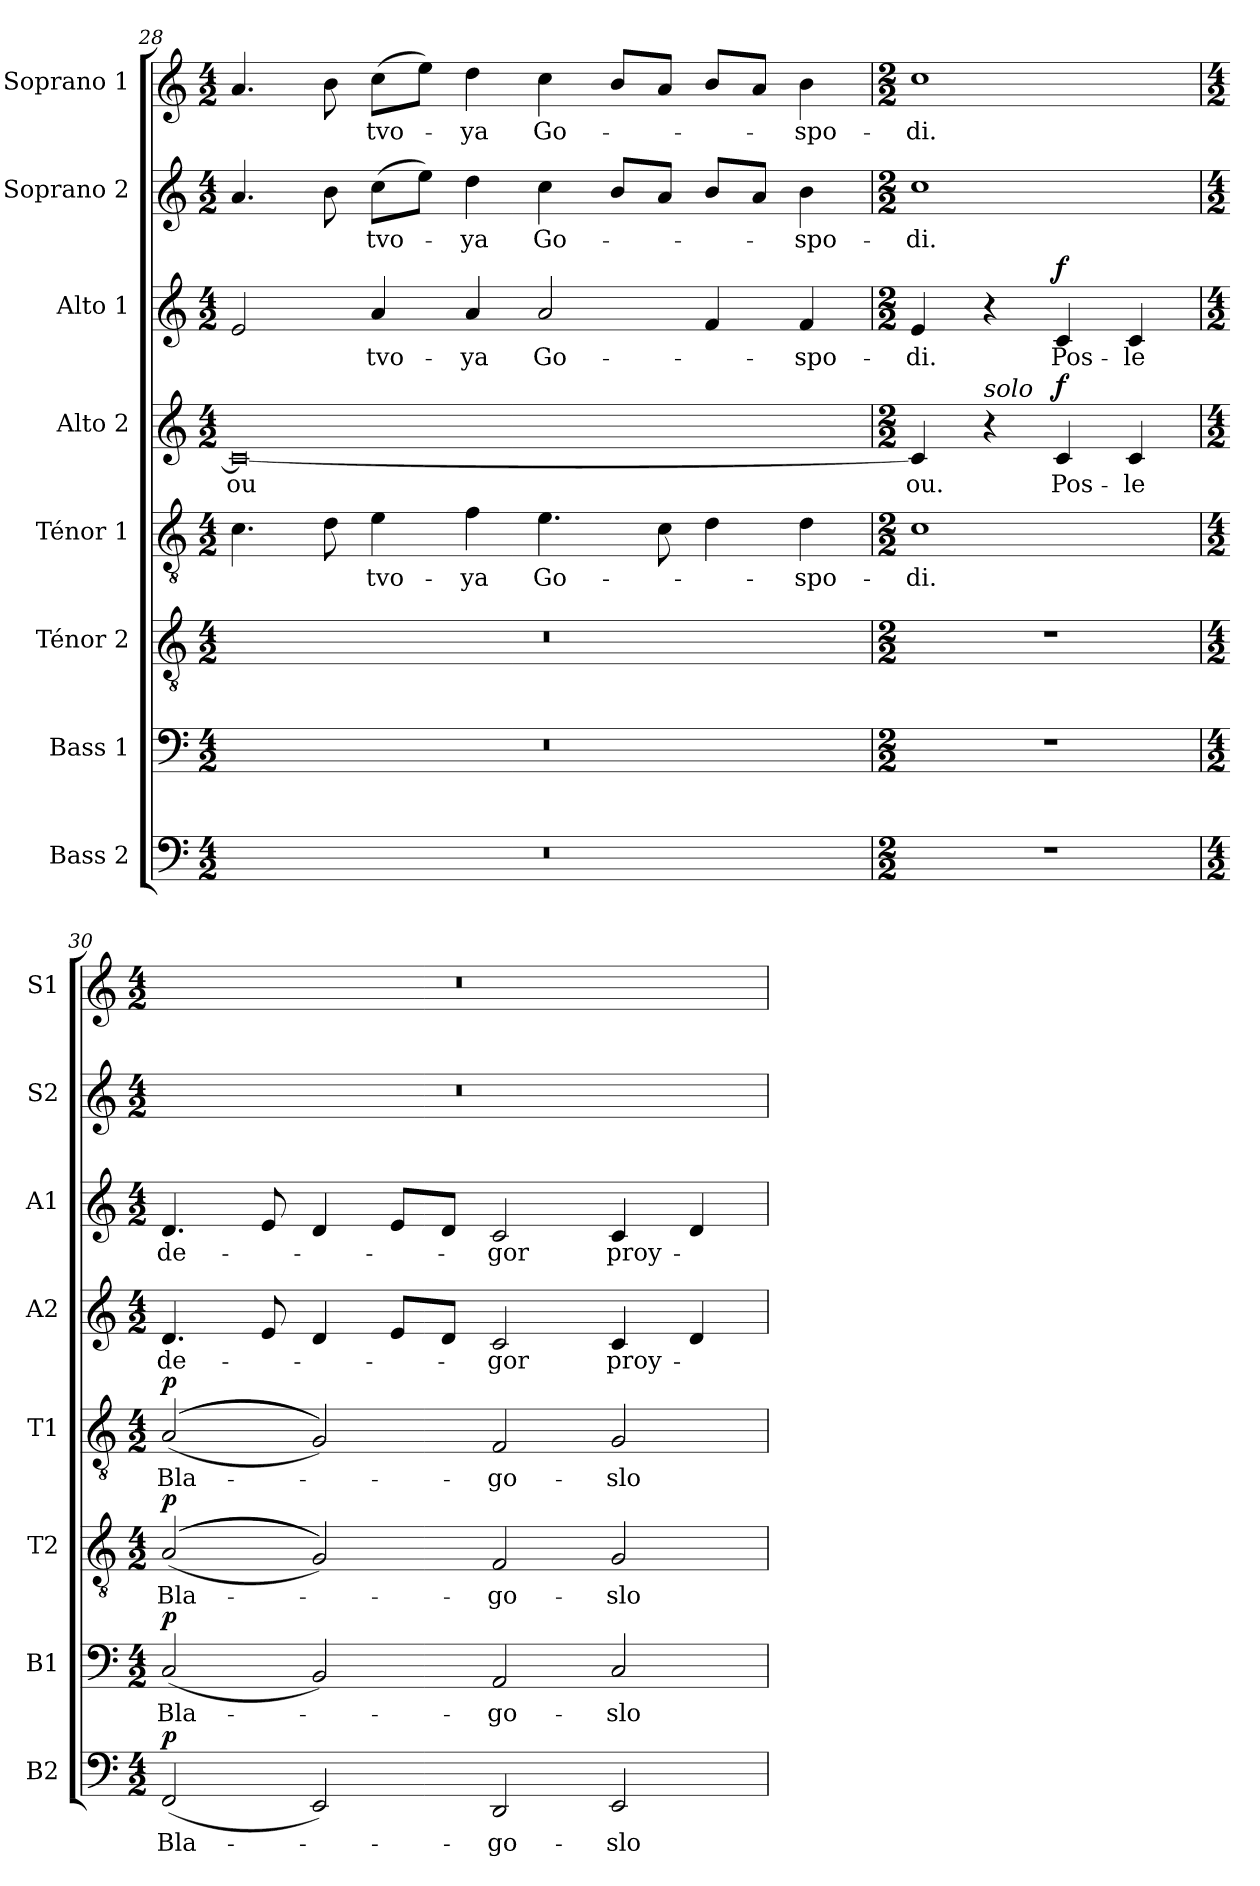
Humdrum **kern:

**kern	**text	**dynam	**kern	**text	**dynam	**kern	**text	**dynam	**kern	**text	**dynam	**kern	**text	**dynam	**kern	**text	**dynam	**kern	**text	**kern	**text
*part8	*part8	*part8	*part7	*part7	*part7	*part6	*part6	*part6	*part5	*part5	*part5	*part4	*part4	*part4	*part3	*part3	*part3	*part2	*part2	*part1	*part1
*staff8	*staff8	*staff8	*staff7	*staff7	*staff7	*staff6	*staff6	*staff6	*staff5	*staff5	*staff5	*staff4	*staff4	*staff4	*staff3	*staff3	*staff3	*staff2	*staff2	*staff1	*staff1
*I"Bass 2	*	*	*I"Bass 1	*	*	*I"Ténor 2	*	*	*I"Ténor 1	*	*	*I"Alto 2	*	*	*I"Alto 1	*	*	*I"Soprano 2	*	*I"Soprano 1	*
*I'B2	*	*	*I'B1	*	*	*I'T2	*	*	*I'T1	*	*	*I'A2	*	*	*I'A1	*	*	*I'S2	*	*I'S1	*
!!LO:PB:g=z
*clefF4	*	*	*clefF4	*	*	*clefGv2	*	*	*clefGv2	*	*	*clefG2	*	*	*clefG2	*	*	*clefG2	*	*clefG2	*
*k[]	*	*	*k[]	*	*	*k[]	*	*	*k[]	*	*	*k[]	*	*	*k[]	*	*	*k[]	*	*k[]	*
*M4/2	*	*	*M4/2	*	*	*M4/2	*	*	*M4/2	*	*	*M4/2	*	*	*M4/2	*	*	*M4/2	*	*M4/2	*
=28	=28	=28	=28	=28	=28	=28	=28	=28	=28	=28	=28	=28	=28	=28	=28	=28	=28	=28	=28	=28	=28
!	!	!	!	!	!	!	!	!	!	!	!	!	!LO:LY:b	!	!	!	!	!	!	!	!
0r	.	.	0r	.	.	0r	.	.	4.c\	.	.	0c_	ou	.	2e/	.	.	4.a/	.	4.a/	.
.	.	.	.	.	.	.	.	.	8d\	.	.	.	.	.	.	.	.	8b\	.	8b\	.
!	!	!	!	!	!	!	!	!	!	!LO:LY:b	!	!	!	!	!	!LO:LY:b	!	!	!LO:LY:b	!	!LO:LY:b
.	.	.	.	.	.	.	.	.	4e\	tvo-	.	.	.	.	4a/	tvo-	.	(8cc\L	tvo-	(8cc\L	tvo-
.	.	.	.	.	.	.	.	.	.	.	.	.	.	.	.	.	.	8ee\J)	.	8ee\J)	.
!	!	!	!	!	!	!	!	!	!	!LO:LY:b	!	!	!	!	!	!LO:LY:b	!	!	!LO:LY:b	!	!LO:LY:b
.	.	.	.	.	.	.	.	.	4f\	-ya	.	.	.	.	4a/	-ya	.	4dd\	-ya	4dd\	-ya
!	!	!	!	!	!	!	!	!	!	!LO:LY:b	!	!	!	!	!	!LO:LY:b	!	!	!LO:LY:b	!	!LO:LY:b
.	.	.	.	.	.	.	.	.	4.e\	Go-	.	.	.	.	2a/	Go-	.	4cc\	Go-	4cc\	Go-
.	.	.	.	.	.	.	.	.	.	.	.	.	.	.	.	.	.	8b/L	.	8b/L	.
.	.	.	.	.	.	.	.	.	8c\	.	.	.	.	.	.	.	.	8a/J	.	8a/J	.
.	.	.	.	.	.	.	.	.	4d\	.	.	.	.	.	4f/	.	.	8b/L	.	8b/L	.
.	.	.	.	.	.	.	.	.	.	.	.	.	.	.	.	.	.	8a/J	.	8a/J	.
!	!	!	!	!	!	!	!	!	!	!LO:LY:b	!	!	!	!	!	!LO:LY:b	!	!	!LO:LY:b	!	!LO:LY:b
.	.	.	.	.	.	.	.	.	4d\	-spo-	.	.	.	.	4f/	-spo-	.	4b\	-spo-	4b\	-spo-
=29	=29	=29	=29	=29	=29	=29	=29	=29	=29	=29	=29	=29	=29	=29	=29	=29	=29	=29	=29	=29	=29
*M2/2	*	*	*M2/2	*	*	*M2/2	*	*	*M2/2	*	*	*M2/2	*	*	*M2/2	*	*	*M2/2	*	*M2/2	*
!	!	!	!	!	!	!	!	!	!	!LO:LY:b	!	!	!LO:LY:b	!	!	!LO:LY:b	!	!	!LO:LY:b	!	!LO:LY:b
1r	.	.	1r	.	.	1r	.	.	1c	-di.	.	4c/]	-ou.	.	4e/	-di.	.	1cc	-di.	1cc	-di.
!	!	!	!	!	!	!	!	!	!	!	!	!LO:TX:a:i:t=solo	!	!	!	!	!	!	!	!	!
.	.	.	.	.	.	.	.	.	.	.	.	4r	.	.	4r	.	.	.	.	.	.
!	!	!	!	!	!	!	!	!	!	!	!	!	!LO:LY:b	!LO:DY:a	!	!LO:LY:b	!LO:DY:a	!	!	!	!
.	.	.	.	.	.	.	.	.	.	.	.	4c/	Pos-	f	4c/	Pos-	f	.	.	.	.
!	!	!	!	!	!	!	!	!	!	!	!	!	!LO:LY:b	!	!	!LO:LY:b	!	!	!	!	!
.	.	.	.	.	.	.	.	.	.	.	.	4c/	-le	.	4c/	-le	.	.	.	.	.
=30	=30	=30	=30	=30	=30	=30	=30	=30	=30	=30	=30	=30	=30	=30	=30	=30	=30	=30	=30	=30	=30
*M4/2	*	*	*M4/2	*	*	*M4/2	*	*	*M4/2	*	*	*M4/2	*	*	*M4/2	*	*	*M4/2	*	*M4/2	*
!	!LO:LY:b	!LO:DY:a	!	!LO:LY:b	!LO:DY:a	!	!LO:LY:b	!LO:DY:a	!	!LO:LY:b	!LO:DY:a	!	!LO:LY:b	!	!	!LO:LY:b	!	!	!	!	!
(2FF/	Bla-	p	(2C/	Bla-	p	(((2A/	Bla-	p	(((2A/	Bla-	p	4.d/	de-	.	4.d/	de-	.	0r	.	0r	.
.	.	.	.	.	.	.	.	.	.	.	.	8e/	.	.	8e/	.	.	.	.	.	.
2EE/)	.	.	2BB/)	.	.	2G/)))	.	.	2G/)))	.	.	4d/	.	.	4d/	.	.	.	.	.	.
.	.	.	.	.	.	.	.	.	.	.	.	8e/L	.	.	8e/L	.	.	.	.	.	.
.	.	.	.	.	.	.	.	.	.	.	.	8d/J	.	.	8d/J	.	.	.	.	.	.
!	!LO:LY:b	!	!	!LO:LY:b	!	!	!LO:LY:b	!	!	!LO:LY:b	!	!	!LO:LY:b	!	!	!LO:LY:b	!	!	!	!	!
2DD/	-go-	.	2AA/	-go-	.	2F/	-go-	.	2F/	-go-	.	2c/	-gor	.	2c/	-gor	.	.	.	.	.
!	!LO:LY:b	!	!	!LO:LY:b	!	!	!LO:LY:b	!	!	!LO:LY:b	!	!	!LO:LY:b	!	!	!LO:LY:b	!	!	!	!	!
2EE/	-slo-	.	2C/	-slo-	.	2G/	-slo-	.	2G/	-slo-	.	4c/	proy-	.	4c/	proy-	.	.	.	.	.
.	.	.	.	.	.	.	.	.	.	.	.	4d/	.	.	4d/	.	.	.	.	.	.
=	=	=	=	=	=	=	=	=	=	=	=	=	=	=	=	=	=	=	=	=	=
*-	*-	*-	*-	*-	*-	*-	*-	*-	*-	*-	*-	*-	*-	*-	*-	*-	*-	*-	*-	*-	*-
